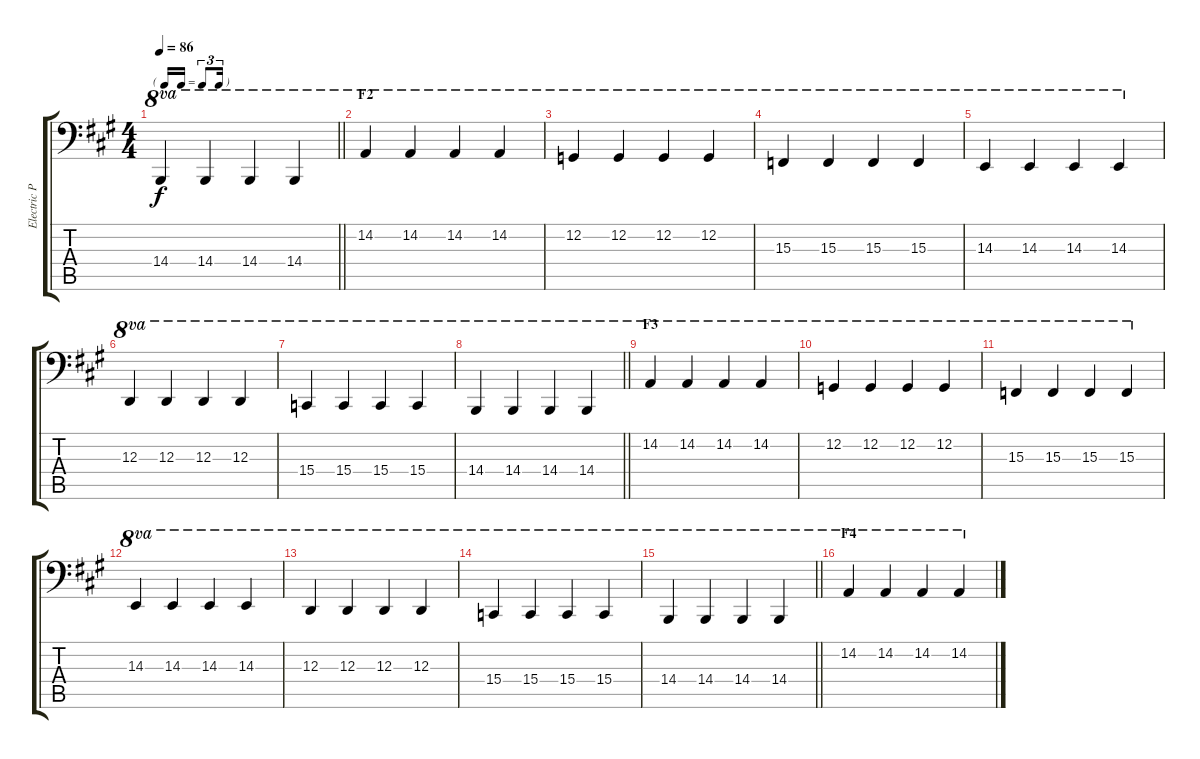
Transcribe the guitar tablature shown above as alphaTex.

\track ("Electric Piano LH (John Lennon)" "Electric P") {instrument rockorgan}
\staff {score tabs}
\tuning (C3 G2 D2 A1 E1 B0) {hide}
\ts (4 4)
\tf triplet16th
\tempo 86
\clef f4
\barLineRight lightlight
\ks a
14.4.4{ot 8va dy f volume 10} 14.4.4{ot 8va} 14.4.4{ot 8va} 14.4.4{ot 8va} |
\section ("" "F2")
14.2.4{ot 8va} 14.2.4{ot 8va} 14.2.4{ot 8va} 14.2.4{ot 8va} |
12.2.4{ot 8va} 12.2.4{ot 8va} 12.2.4{ot 8va} 12.2.4{ot 8va} |
15.3.4{ot 8va volume 8} 15.3.4{ot 8va} 15.3.4{ot 8va} 15.3.4{ot 8va} |
14.3.4{ot 8va} 14.3.4{ot 8va} 14.3.4{ot 8va} 14.3.4{ot 8va} |
12.3.4{ot 8va} 12.3.4{ot 8va} 12.3.4{ot 8va} 12.3.4{ot 8va} |
15.4.4{ot 8va volume 6} 15.4.4{ot 8va} 15.4.4{ot 8va} 15.4.4{ot 8va} |
\barLineRight lightlight
14.4.4{ot 8va} 14.4.4{ot 8va} 14.4.4{ot 8va} 14.4.4{ot 8va} |
\section ("" "F3")
14.2.4{ot 8va} 14.2.4{ot 8va} 14.2.4{ot 8va} 14.2.4{ot 8va} |
12.2.4{ot 8va volume 4} 12.2.4{ot 8va} 12.2.4{ot 8va} 12.2.4{ot 8va} |
15.3.4{ot 8va} 15.3.4{ot 8va} 15.3.4{ot 8va} 15.3.4{ot 8va} |
14.3.4{ot 8va} 14.3.4{ot 8va} 14.3.4{ot 8va} 14.3.4{ot 8va} |
12.3.4{ot 8va volume 2} 12.3.4{ot 8va} 12.3.4{ot 8va} 12.3.4{ot 8va} |
15.4.4{ot 8va} 15.4.4{ot 8va} 15.4.4{ot 8va} 15.4.4{ot 8va} |
\barLineRight lightlight
14.4.4{ot 8va} 14.4.4{ot 8va} 14.4.4{ot 8va} 14.4.4{ot 8va} |
\section ("" "F4")
14.2.4{ot 8va volume 0} 14.2.4{ot 8va} 14.2.4{ot 8va} 14.2.4{ot 8va}
